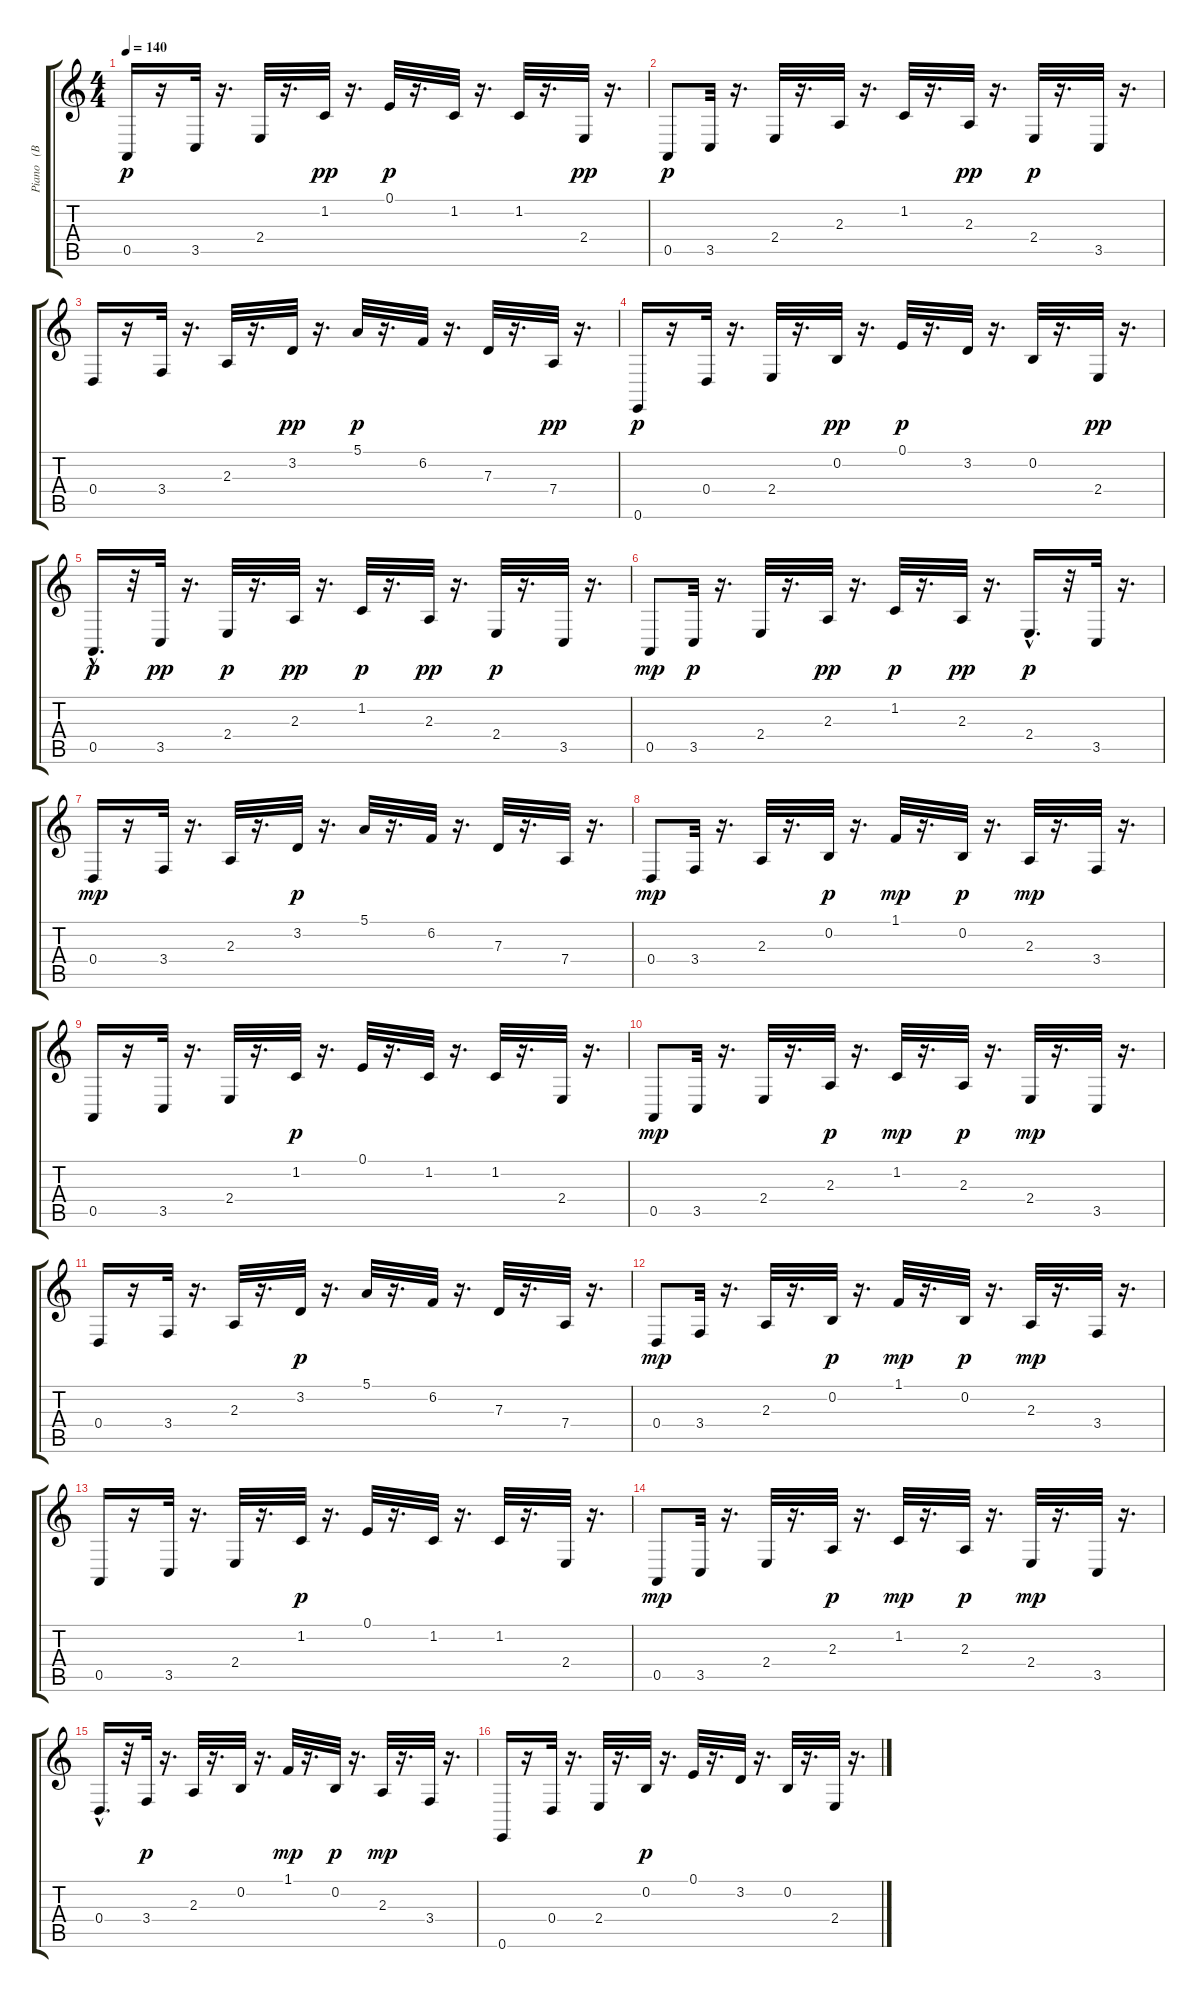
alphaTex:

\track ("Piano   (BB)" "Piano   (B") {instrument acousticgrandpiano}
\staff {score tabs}
\tuning (E4 B3 G3 D3 A2 E2) {hide}
\ts (4 4)
\tempo 140
\clef g2
\ks c
0.5.16{dy p} r.16 3.5.32 r.16{d} 2.4.32 r.16{d} 1.2.32{dy pp} r.16{d} 0.1.32{dy p} r.16{d} 1.2.32 r.16{d} 1.2.32 r.16{d} 2.4.32{dy pp} r.16{d} |
0.5.8{dy p} 3.5.32 r.16{d} 2.4.32 r.16{d} 2.3.32 r.16{d} 1.2.32 r.16{d} 2.3.32{dy pp} r.16{d} 2.4.32{dy p} r.16{d} 3.5.32 r.16{d} |
0.4.16 r.16 3.4.32 r.16{d} 2.3.32 r.16{d} 3.2.32{dy pp} r.16{d} 5.1.32{dy p} r.16{d} 6.2.32 r.16{d} 7.3.32 r.16{d} 7.4.32{dy pp} r.16{d} |
0.6.16{dy p} r.16 0.4.32 r.16{d} 2.4.32 r.16{d} 0.2.32{dy pp} r.16{d} 0.1.32{dy p} r.16{d} 3.2.32 r.16{d} 0.2.32 r.16{d} 2.4.32{dy pp} r.16{d} |
0.5{hac}.16{d dy p} r.32 3.5.32{dy pp} r.16{d} 2.4.32{dy p} r.16{d} 2.3.32{dy pp} r.16{d} 1.2.32{dy p} r.16{d} 2.3.32{dy pp} r.16{d} 2.4.32{dy p} r.16{d} 3.5.32 r.16{d} |
0.5.8{dy mp} 3.5.32{dy p} r.16{d} 2.4.32 r.16{d} 2.3.32{dy pp} r.16{d} 1.2.32{dy p} r.16{d} 2.3.32{dy pp} r.16{d} 2.4{hac}.16{d dy p} r.32 3.5.32 r.16{d} |
0.4.16{dy mp} r.16 3.4.32 r.16{d} 2.3.32 r.16{d} 3.2.32{dy p} r.16{d} 5.1.32 r.16{d} 6.2.32 r.16{d} 7.3.32 r.16{d} 7.4.32 r.16{d} |
0.4.8{dy mp} 3.4.32 r.16{d} 2.3.32 r.16{d} 0.2.32{dy p} r.16{d} 1.1.32{dy mp} r.16{d} 0.2.32{dy p} r.16{d} 2.3.32{dy mp} r.16{d} 3.4.32 r.16{d} |
0.5.16 r.16 3.5.32 r.16{d} 2.4.32 r.16{d} 1.2.32{dy p} r.16{d} 0.1.32 r.16{d} 1.2.32 r.16{d} 1.2.32 r.16{d} 2.4.32 r.16{d} |
0.5.8{dy mp} 3.5.32 r.16{d} 2.4.32 r.16{d} 2.3.32{dy p} r.16{d} 1.2.32{dy mp} r.16{d} 2.3.32{dy p} r.16{d} 2.4.32{dy mp} r.16{d} 3.5.32 r.16{d} |
0.4.16 r.16 3.4.32 r.16{d} 2.3.32 r.16{d} 3.2.32{dy p} r.16{d} 5.1.32 r.16{d} 6.2.32 r.16{d} 7.3.32 r.16{d} 7.4.32 r.16{d} |
0.4.8{dy mp} 3.4.32 r.16{d} 2.3.32 r.16{d} 0.2.32{dy p} r.16{d} 1.1.32{dy mp} r.16{d} 0.2.32{dy p} r.16{d} 2.3.32{dy mp} r.16{d} 3.4.32 r.16{d} |
0.5.16 r.16 3.5.32 r.16{d} 2.4.32 r.16{d} 1.2.32{dy p} r.16{d} 0.1.32 r.16{d} 1.2.32 r.16{d} 1.2.32 r.16{d} 2.4.32 r.16{d} |
0.5.8{dy mp} 3.5.32 r.16{d} 2.4.32 r.16{d} 2.3.32{dy p} r.16{d} 1.2.32{dy mp} r.16{d} 2.3.32{dy p} r.16{d} 2.4.32{dy mp} r.16{d} 3.5.32 r.16{d} |
0.4{hac}.16{d} r.32 3.4.32{dy p} r.16{d} 2.3.32 r.16{d} 0.2.32 r.16{d} 1.1.32{dy mp} r.16{d} 0.2.32{dy p} r.16{d} 2.3.32{dy mp} r.16{d} 3.4.32 r.16{d} |
0.6.16 r.16 0.4.32 r.16{d} 2.4.32 r.16{d} 0.2.32{dy p} r.16{d} 0.1.32 r.16{d} 3.2.32 r.16{d} 0.2.32 r.16{d} 2.4.32 r.16{d}
